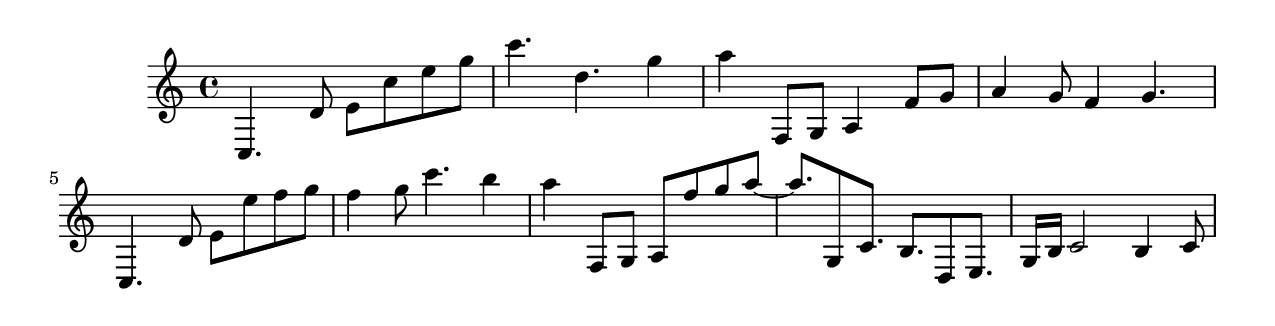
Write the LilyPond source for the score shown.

#(set-default-paper-size "letter")

<<

\new ChordNames {
    \set majorSevenSymbol = \markup { maj7 } 
    \set additionalPitchPrefix = #"add"
    \chordmode {
        s16*144
    }
}

\new Staff { 
    {
        \clef treble
        \key c \major
        \time 4/4
        
        c4. d'8 e'8 c''8 e''8 g''8 | c'''4. d''4. g''4 | a''4 f8 g8 a4 f'8 g'8 | a'4 g'8 f'4 g'4. | c4. d'8 e'8 e''8 f''8 g''8 | f''4 g''8 c'''4. b''4 | a''4 f8 g8 a8 f''8 g''8 a''8~ | a''8. g8 c'8. b8. d8 e8. | g16 b16 c'2 b4 c'8
    }
}

>>

\version "2.18.2"